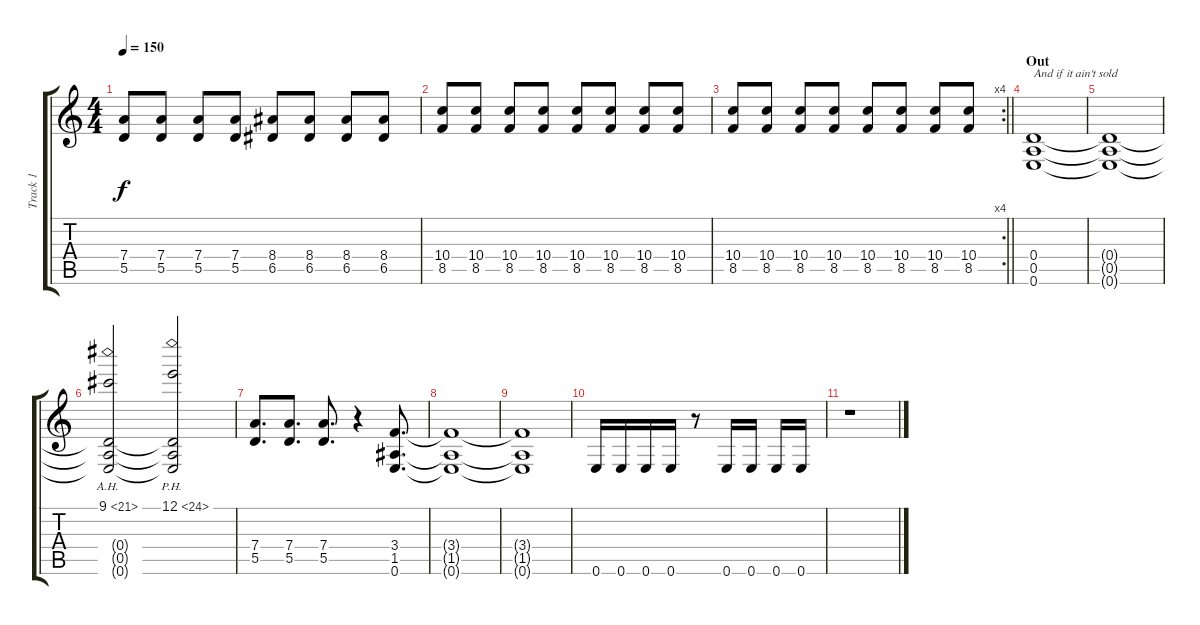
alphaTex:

\track ("Track 1" "Track 1") {instrument distortionguitar}
\staff {score tabs}
\tuning (E4 B3 G3 D3 A2 E2) {hide}
\ts (4 4)
\tempo 150
\clef g2
\ks c
(7.4 5.5).8{dy f} (7.4 5.5).8 (7.4 5.5).8 (7.4 5.5).8 (8.4 6.5).8 (8.4 6.5).8 (8.4 6.5).8 (8.4 6.5).8 |
(10.4 8.5).8 (10.4 8.5).8 (10.4 8.5).8 (10.4 8.5).8 (10.4 8.5).8 (10.4 8.5).8 (10.4 8.5).8 (10.4 8.5).8 |
\rc 4
\barLineRight lightlight
(10.4 8.5).8 (10.4 8.5).8 (10.4 8.5).8 (10.4 8.5).8 (10.4 8.5).8 (10.4 8.5).8 (10.4 8.5).8 (10.4 8.5).8 |
\section ("" "Out")
(0.4 0.5 0.6).1{txt "And if it ain't sold"} |
(0.4{t} 0.5{t} 0.6{t}).1 |
(9.1{ah 12} 0.4{t} 0.5{t} 0.6{t}).2 (12.1{ph 12} 0.4{t} 0.5{t} 0.6{t}).2 |
(7.4 5.5).8{d} (7.4 5.5).8{d} (7.4 5.5).8{d} r.4 (3.4 1.5 0.6).8{d} |
(3.4{t} 1.5{t} 0.6{t}).1 |
(3.4{t} 1.5{t} 0.6{t}).1 |
0.6.16 0.6.16 0.6.16 0.6.16 r.8 0.6.16 0.6.16 0.6.16 0.6.16 |
r.1
